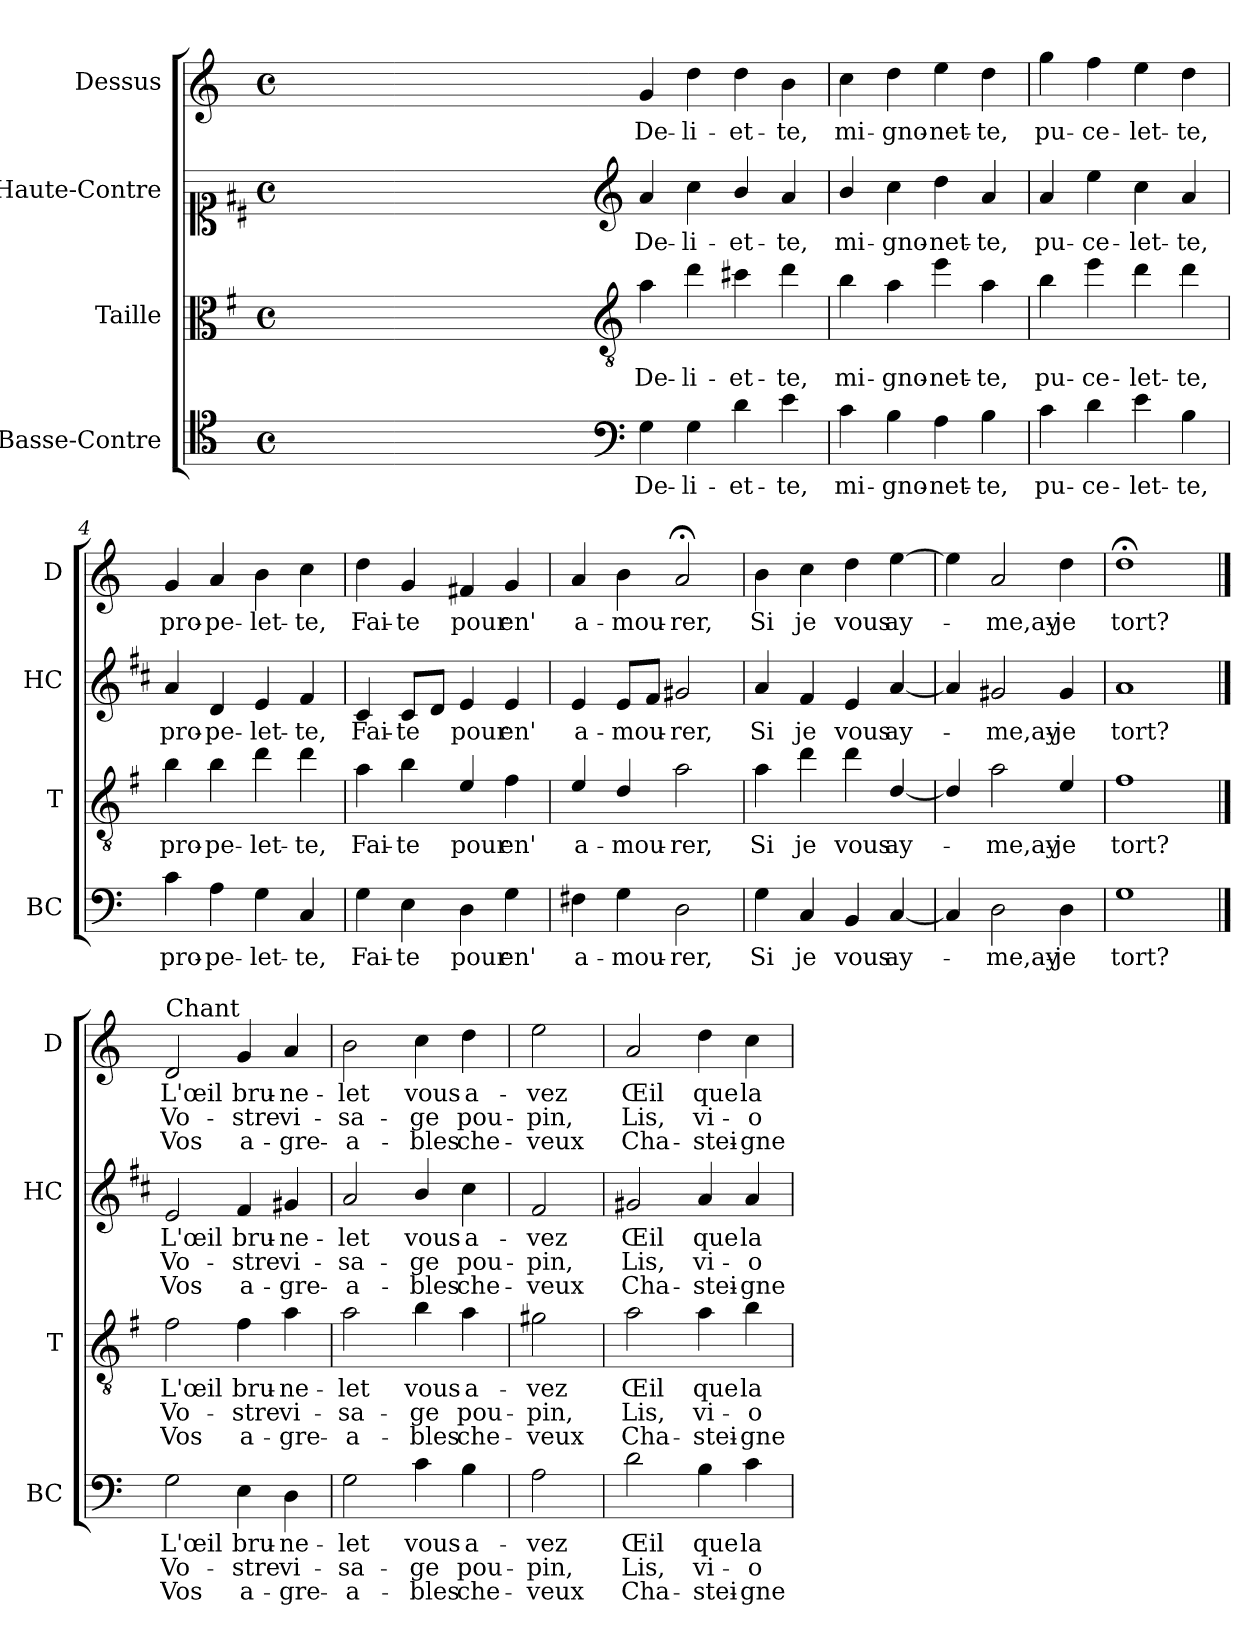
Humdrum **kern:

**kern	**text	**text	**text	**kern	**text	**text	**text	**kern	**text	**text	**text	**kern	**text	**text	**text
*part4	*part4	*part4	*part4	*part3	*part3	*part3	*part3	*part2	*part2	*part2	*part2	*part1	*part1	*part1	*part1
*staff4	*staff4	*staff4	*staff4	*staff3	*staff3	*staff3	*staff3	*staff2	*staff2	*staff2	*staff2	*staff1	*staff1	*staff1	*staff1
*I"Basse-Contre	*	*	*	*I"Taille	*	*	*	*I"Haute-Contre	*	*	*	*I"Dessus	*	*	*
*I'BC	*	*	*	*I'T	*	*	*	*I'HC	*	*	*	*I'D	*	*	*
*clefC4	*	*	*	*clefC3	*	*	*	*clefC1	*	*	*	*clefG2	*	*	*
*	*	*	*	*ITrd4c7	*	*	*	*ITrd1c2	*	*	*	*	*	*	*
*k[]	*	*	*	*k[]	*	*	*	*k[]	*	*	*	*k[]	*	*	*
*C:	*	*	*	*C:	*	*	*	*C:	*	*	*	*C:	*	*	*
*M4/4	*	*	*	*M4/4	*	*	*	*M4/4	*	*	*	*M4/4	*	*	*
*met(c)	*	*	*	*met(c)	*	*	*	*met(c)	*	*	*	*met(c)	*	*	*
=	=	=	=	=	=	=	=	=	=	=	=	=	=	=	=
1ryy	.	.	.	1ryy	.	.	.	1ryy	.	.	.	1ryy	.	.	.
=1X-	=1X-	=1X-	=1X-	=1X-	=1X-	=1X-	=1X-	=1X-	=1X-	=1X-	=1X-	=1X-	=1X-	=1X-	=1X-
4ryy	.	.	.	4ryy	.	.	.	4ryy	.	.	.	4ryy	.	.	.
4ryy	.	.	.	4ryy	.	.	.	4ryy	.	.	.	4ryy	.	.	.
4ryy	.	.	.	4ryy	.	.	.	4ryy	.	.	.	4ryy	.	.	.
4ryy	.	.	.	4ryy	.	.	.	4ryy	.	.	.	4ryy	.	.	.
=1-	=1-	=1-	=1-	=1-	=1-	=1-	=1-	=1-	=1-	=1-	=1-	=1-	=1-	=1-	=1-
*clefF4	*	*	*	*clefGv2	*	*	*	*clefG2	*	*	*	*	*	*	*
!	!LO:LY:b	!	!	!	!LO:LY:b	!	!	!	!LO:LY:b	!	!	!	!LO:LY:b	!	!
4G\	De-	.	.	4d\	De-	.	.	4g/	De-	.	.	4g/	De-	.	.
!	!LO:LY:b	!	!	!	!LO:LY:b	!	!	!	!LO:LY:b	!	!	!	!LO:LY:b	!	!
4G\	-li-	.	.	4g\	-li-	.	.	4b\	-li-	.	.	4dd\	-li-	.	.
!	!LO:LY:b	!	!	!	!LO:LY:b	!	!	!	!LO:LY:b	!	!	!	!LO:LY:b	!	!
4d\	-et-	.	.	4f#X\	-et-	.	.	4a/	-et-	.	.	4dd\	-et-	.	.
!	!LO:LY:b	!	!	!	!LO:LY:b	!	!	!	!LO:LY:b	!	!	!	!LO:LY:b	!	!
4e\	-te,	.	.	4g\	-te,	.	.	4g/	-te,	.	.	4b\	-te,	.	.
=2	=2	=2	=2	=2	=2	=2	=2	=2	=2	=2	=2	=2	=2	=2	=2
!	!LO:LY:b	!	!	!	!LO:LY:b	!	!	!	!LO:LY:b	!	!	!	!LO:LY:b	!	!
4c\	mi-	.	.	4e\	mi-	.	.	4a/	mi-	.	.	4cc\	mi-	.	.
!	!LO:LY:b	!	!	!	!LO:LY:b	!	!	!	!LO:LY:b	!	!	!	!LO:LY:b	!	!
4B\	-gno-	.	.	4d\	-gno-	.	.	4b\	-gno-	.	.	4dd\	-gno-	.	.
!	!LO:LY:b	!	!	!	!LO:LY:b	!	!	!	!LO:LY:b	!	!	!	!LO:LY:b	!	!
4A\	-net-	.	.	4a\	-net-	.	.	4cc\	-net-	.	.	4ee\	-net-	.	.
!	!LO:LY:b	!	!	!	!LO:LY:b	!	!	!	!LO:LY:b	!	!	!	!LO:LY:b	!	!
4B\	-te,	.	.	4d\	-te,	.	.	4g/	-te,	.	.	4dd\	-te,	.	.
=3	=3	=3	=3	=3	=3	=3	=3	=3	=3	=3	=3	=3	=3	=3	=3
!	!LO:LY:b	!	!	!	!LO:LY:b	!	!	!	!LO:LY:b	!	!	!	!LO:LY:b	!	!
4c\	pu-	.	.	4e\	pu-	.	.	4g/	pu-	.	.	4gg\	pu-	.	.
!	!LO:LY:b	!	!	!	!LO:LY:b	!	!	!	!LO:LY:b	!	!	!	!LO:LY:b	!	!
4d\	-ce-	.	.	4a\	-ce-	.	.	4dd\	-ce-	.	.	4ff\	-ce-	.	.
!	!LO:LY:b	!	!	!	!LO:LY:b	!	!	!	!LO:LY:b	!	!	!	!LO:LY:b	!	!
4e\	-let-	.	.	4g\	-let-	.	.	4b\	-let-	.	.	4ee\	-let-	.	.
!	!LO:LY:b	!	!	!	!LO:LY:b	!	!	!	!LO:LY:b	!	!	!	!LO:LY:b	!	!
4B\	-te,	.	.	4g\	-te,	.	.	4g/	-te,	.	.	4dd\	-te,	.	.
=4	=4	=4	=4	=4	=4	=4	=4	=4	=4	=4	=4	=4	=4	=4	=4
!	!LO:LY:b	!	!	!	!LO:LY:b	!	!	!	!LO:LY:b	!	!	!	!LO:LY:b	!	!
4c\	pro-	.	.	4e\	pro-	.	.	4g/	pro-	.	.	4g/	pro-	.	.
!	!LO:LY:b	!	!	!	!LO:LY:b	!	!	!	!LO:LY:b	!	!	!	!LO:LY:b	!	!
4A\	-pe-	.	.	4e\	-pe-	.	.	4c/	-pe-	.	.	4a/	-pe-	.	.
!	!LO:LY:b	!	!	!	!LO:LY:b	!	!	!	!LO:LY:b	!	!	!	!LO:LY:b	!	!
4G\	-let-	.	.	4g\	-let-	.	.	4d/	-let-	.	.	4b\	-let-	.	.
!	!LO:LY:b	!	!	!	!LO:LY:b	!	!	!	!LO:LY:b	!	!	!	!LO:LY:b	!	!
4C/	-te,	.	.	4g\	-te,	.	.	4e/	-te,	.	.	4cc\	-te,	.	.
=5!	=5!	=5!	=5!	=5!	=5!	=5!	=5!	=5!	=5!	=5!	=5!	=5!	=5!	=5!	=5!
!	!LO:LY:b	!	!	!	!LO:LY:b	!	!	!	!LO:LY:b	!	!	!	!LO:LY:b	!	!
4G\	Fai-	.	.	4d\	Fai-	.	.	4B/	Fai-	.	.	4dd\	Fai-	.	.
!	!LO:LY:b	!	!	!	!LO:LY:b	!	!	!	!LO:LY:b	!	!	!	!LO:LY:b	!	!
4E\	-te	.	.	4e\	-te	.	.	8B/L	-te	.	.	4g/	-te	.	.
.	.	.	.	.	.	.	.	8c/J	.	.	.	.	.	.	.
!	!LO:LY:b	!	!	!	!LO:LY:b	!	!	!	!LO:LY:b	!	!	!	!LO:LY:b	!	!
4D\	pour	.	.	4A/	pour	.	.	4d/	pour	.	.	4f#X/	pour	.	.
!	!LO:LY:b	!	!	!	!LO:LY:b	!	!	!	!LO:LY:b	!	!	!	!LO:LY:b	!	!
4G\	en'	.	.	4B\	en'	.	.	4d/	en'	.	.	4g/	en'	.	.
=6	=6	=6	=6	=6	=6	=6	=6	=6	=6	=6	=6	=6	=6	=6	=6
!	!LO:LY:b	!	!	!	!LO:LY:b	!	!	!	!LO:LY:b	!	!	!	!LO:LY:b	!	!
4F#X\	a-	.	.	4A/	a-	.	.	4d/	a-	.	.	4a/	a-	.	.
!	!LO:LY:b	!	!	!	!LO:LY:b	!	!	!	!LO:LY:b	!	!	!	!LO:LY:b	!	!
4G\	-mou-	.	.	4G/	-mou-	.	.	8d/L	-mou-	.	.	4b\	-mou-	.	.
.	.	.	.	.	.	.	.	8e/J	.	.	.	.	.	.	.
!	!LO:LY:b	!	!	!	!LO:LY:b	!	!	!	!LO:LY:b	!	!	!	!LO:LY:b	!	!
2D\	-rer,	.	.	2d\	-rer,	.	.	2f#X/	-rer,	.	.	2a;</	-rer,	.	.
!!LO:LB:g=z
=7!	=7!	=7!	=7!	=7!	=7!	=7!	=7!	=7!	=7!	=7!	=7!	=7!	=7!	=7!	=7!
!	!LO:LY:b	!	!	!	!LO:LY:b	!	!	!	!LO:LY:b	!	!	!	!LO:LY:b	!	!
4G\	Si	.	.	4d\	Si	.	.	4g/	Si	.	.	4b\	Si	.	.
!	!LO:LY:b	!	!	!	!LO:LY:b	!	!	!	!LO:LY:b	!	!	!	!LO:LY:b	!	!
4C/	je	.	.	4g\	je	.	.	4e/	je	.	.	4cc\	je	.	.
!	!LO:LY:b	!	!	!	!LO:LY:b	!	!	!	!LO:LY:b	!	!	!	!LO:LY:b	!	!
4BB/	vous	.	.	4g\	vous	.	.	4d/	vous	.	.	4dd\	vous	.	.
!	!LO:LY:b	!	!	!	!LO:LY:b	!	!	!	!LO:LY:b	!	!	!	!LO:LY:b	!	!
[4C/	ay-	.	.	[4G/	ay-	.	.	[4g/	ay-	.	.	[4ee\	ay-	.	.
=8	=8	=8	=8	=8	=8	=8	=8	=8	=8	=8	=8	=8	=8	=8	=8
4C/]	.	.	.	4G/]	.	.	.	4g/]	.	.	.	4ee\]	.	.	.
!	!LO:LY:b	!	!	!	!LO:LY:b	!	!	!	!LO:LY:b	!	!	!	!LO:LY:b	!	!
2D\	-me,ay-	.	.	2d\	-me,ay-	.	.	2f#X/	-me,ay-	.	.	2a/	-me,ay-	.	.
!	!LO:LY:b	!	!	!	!LO:LY:b	!	!	!	!LO:LY:b	!	!	!	!LO:LY:b	!	!
4D\	-je	.	.	4A/	-je	.	.	4f#/	-je	.	.	4dd\	-je	.	.
=9	=9	=9	=9	=9	=9	=9	=9	=9	=9	=9	=9	=9	=9	=9	=9
!	!LO:LY:b	!	!	!	!LO:LY:b	!	!	!	!LO:LY:b	!	!	!	!LO:LY:b	!	!
1G	tort?	.	.	1B	tort?	.	.	1g	tort?	.	.	1dd;<	tort?	.	.
==10	==10	==10	==10	==10	==10	==10	==10	==10	==10	==10	==10	==10	==10	==10	==10
!	!	!	!	!	!	!	!	!	!	!	!	!LO:TX:a:t=Chant	!	!	!
!	!LO:LY:b	!LO:LY:b	!LO:LY:b	!	!LO:LY:b	!LO:LY:b	!LO:LY:b	!	!LO:LY:b	!LO:LY:b	!LO:LY:b	!	!LO:LY:b	!LO:LY:b	!LO:LY:b
2G\	L'œil	Vo-	Vos	2B\	L'œil	Vo-	Vos	2d/	L'œil	Vo-	Vos	2d/	L'œil	Vo-	Vos
!	!LO:LY:b	!LO:LY:b	!LO:LY:b	!	!LO:LY:b	!LO:LY:b	!LO:LY:b	!	!LO:LY:b	!LO:LY:b	!LO:LY:b	!	!LO:LY:b	!LO:LY:b	!LO:LY:b
4E\	bru-	-stre	a-	4B\	bru-	-stre	a-	4e/	bru-	-stre	a-	4g/	bru-	-stre	a-
!	!LO:LY:b	!LO:LY:b	!LO:LY:b	!	!LO:LY:b	!LO:LY:b	!LO:LY:b	!	!LO:LY:b	!LO:LY:b	!LO:LY:b	!	!LO:LY:b	!LO:LY:b	!LO:LY:b
4D\	-ne-	vi-	-gre-	4d\	-ne-	vi-	-gre-	4f#X/	-ne-	vi-	-gre-	4a/	-ne-	vi-	-gre-
=11	=11	=11	=11	=11	=11	=11	=11	=11	=11	=11	=11	=11	=11	=11	=11
!	!LO:LY:b	!LO:LY:b	!LO:LY:b	!	!LO:LY:b	!LO:LY:b	!LO:LY:b	!	!LO:LY:b	!LO:LY:b	!LO:LY:b	!	!LO:LY:b	!LO:LY:b	!LO:LY:b
2G\	-let	-sa-	-a-	2d\	-let	-sa-	-a-	2g/	-let	-sa-	-a-	2b\	-let	-sa-	-a-
!	!LO:LY:b	!LO:LY:b	!LO:LY:b	!	!LO:LY:b	!LO:LY:b	!LO:LY:b	!	!LO:LY:b	!LO:LY:b	!LO:LY:b	!	!LO:LY:b	!LO:LY:b	!LO:LY:b
4c\	vous	-ge	-bles	4e\	vous	-ge	-bles	4a/	vous	-ge	-bles	4cc\	vous	-ge	-bles
!	!LO:LY:b	!LO:LY:b	!LO:LY:b	!	!LO:LY:b	!LO:LY:b	!LO:LY:b	!	!LO:LY:b	!LO:LY:b	!LO:LY:b	!	!LO:LY:b	!LO:LY:b	!LO:LY:b
4B\	a-	pou-	che-	4d\	a-	pou-	che-	4b\	a-	pou-	che-	4dd\	a-	pou-	che-
=12	=12	=12	=12	=12	=12	=12	=12	=12	=12	=12	=12	=12	=12	=12	=12
!	!LO:LY:b	!LO:LY:b	!LO:LY:b	!	!LO:LY:b	!LO:LY:b	!LO:LY:b	!	!LO:LY:b	!LO:LY:b	!LO:LY:b	!	!LO:LY:b	!LO:LY:b	!LO:LY:b
2A\	-vez	-pin,	-veux	2c#X\	-vez	-pin,	-veux	2e/	-vez	-pin,	-veux	2ee\	-vez	-pin,	-veux
=13!	=13!	=13!	=13!	=13!	=13!	=13!	=13!	=13!	=13!	=13!	=13!	=13!	=13!	=13!	=13!
!	!LO:LY:b	!LO:LY:b	!LO:LY:b	!	!LO:LY:b	!LO:LY:b	!LO:LY:b	!	!LO:LY:b	!LO:LY:b	!LO:LY:b	!	!LO:LY:b	!LO:LY:b	!LO:LY:b
2d\	Œil	Lis,	Cha-	2d\	Œil	Lis,	Cha-	2f#X/	Œil	Lis,	Cha-	2a/	Œil	Lis,	Cha-
!	!LO:LY:b	!LO:LY:b	!LO:LY:b	!	!LO:LY:b	!LO:LY:b	!LO:LY:b	!	!LO:LY:b	!LO:LY:b	!LO:LY:b	!	!LO:LY:b	!LO:LY:b	!LO:LY:b
4B\	que	vi-	-stei-	4d\	que	vi-	-stei-	4g/	que	vi-	-stei-	4dd\	que	vi-	-stei-
!	!LO:LY:b	!LO:LY:b	!LO:LY:b	!	!LO:LY:b	!LO:LY:b	!LO:LY:b	!	!LO:LY:b	!LO:LY:b	!LO:LY:b	!	!LO:LY:b	!LO:LY:b	!LO:LY:b
4c\	la	-o-	-gne-	4e\	la	-o-	-gne-	4g/	la	-o-	-gne-	4cc\	la	-o-	-gne-
=	=	=	=	=	=	=	=	=	=	=	=	=	=	=	=
*-	*-	*-	*-	*-	*-	*-	*-	*-	*-	*-	*-	*-	*-	*-	*-
